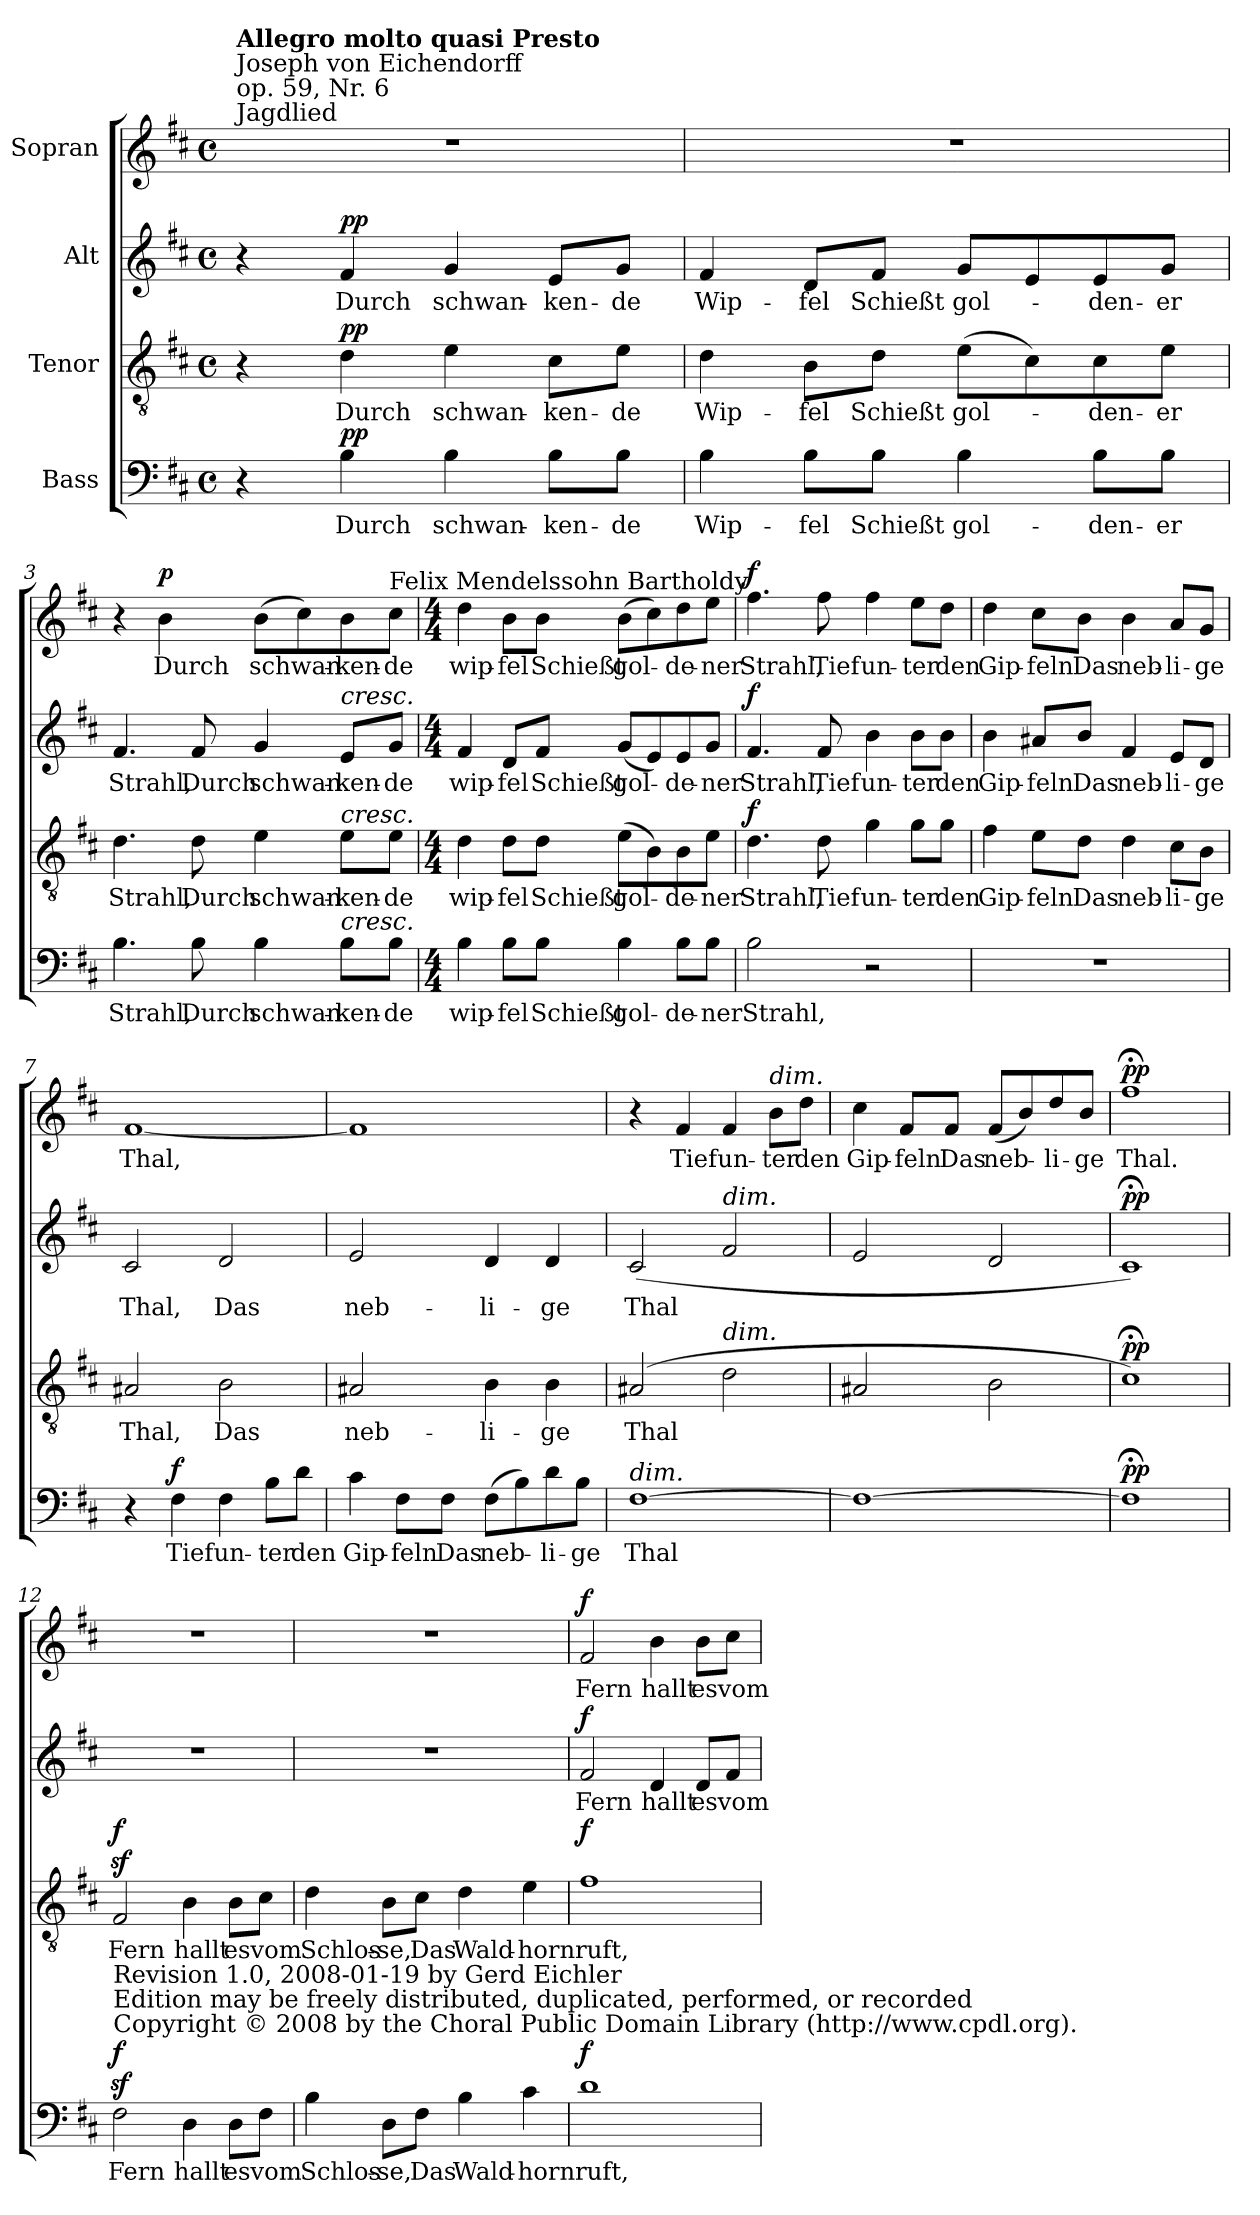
**kern	**text	**dynam	**kern	**text	**dynam	**kern	**text	**dynam	**kern	**text	**dynam
*part4	*part4	*part4	*part3	*part3	*part3	*part2	*part2	*part2	*part1	*part1	*part1
*staff4	*staff4	*staff4	*staff3	*staff3	*staff3	*staff2	*staff2	*staff2	*staff1	*staff1	*staff1
*I"Bass	*	*	*I"Tenor	*	*	*I"Alt	*	*	*I"Sopran	*	*
*clefF4	*	*	*clefGv2	*	*	*clefG2	*	*	*clefG2	*	*
*k[f#c#]	*	*	*k[f#c#]	*	*	*k[f#c#]	*	*	*k[f#c#]	*	*
*D:	*	*	*D:	*	*	*D:	*	*	*D:	*	*
*M4/4	*	*	*M4/4	*	*	*M4/4	*	*	*M4/4	*	*
*met(c)	*	*	*met(c)	*	*	*met(c)	*	*	*met(c)	*	*
*MM120	*	*	*MM120	*	*	*MM120	*	*	*MM120	*	*
=1	=1	=1	=1	=1	=1	=1	=1	=1	=1	=1	=1
!	!	!	!	!	!	!	!	!	!LO:TX:a:t=Jagdlied	!	!
!	!	!	!	!	!	!	!	!	!LO:TX:a:t=op. 59, Nr. 6	!	!
!	!	!	!	!	!	!	!	!	!LO:TX:a:t=Joseph von Eichendorff	!	!
!	!	!	!	!	!	!	!	!	!LO:TX:a:B:t=Allegro molto quasi Presto	!	!
4r	.	.	4r	.	.	4r	.	.	1r	.	.
!	!LO:LY:b	!LO:DY:b	!	!LO:LY:b	!LO:DY:b	!	!LO:LY:b	!LO:DY:b	!	!	!
4B\	Durch	pp	4d\	Durch	pp	4f#/	Durch	pp	.	.	.
!	!LO:LY:b	!	!	!LO:LY:b	!	!	!LO:LY:b	!	!	!	!
4B\	schwan-	.	4e\	schwan-	.	4g/	schwan-	.	.	.	.
!	!LO:LY:b	!	!	!LO:LY:b	!	!	!LO:LY:b	!	!	!	!
8B\L	-ken-	.	8c#\L	-ken-	.	8e/L	-ken-	.	.	.	.
!	!LO:LY:b	!	!	!LO:LY:b	!	!	!LO:LY:b	!	!	!	!
8B\J	-de	.	8e\J	-de	.	8g/J	-de	.	.	.	.
=2	=2	=2	=2	=2	=2	=2	=2	=2	=2	=2	=2
!	!LO:LY:b	!	!	!LO:LY:b	!	!	!LO:LY:b	!	!	!	!
4B\	Wip-	.	4d\	Wip-	.	4f#/	Wip-	.	1r	.	.
!	!LO:LY:b	!	!	!LO:LY:b	!	!	!LO:LY:b	!	!	!	!
8B\L	-fel	.	8B\L	-fel	.	8d/L	-fel	.	.	.	.
!	!LO:LY:b	!	!	!LO:LY:b	!	!	!LO:LY:b	!	!	!	!
8B\J	Schießt	.	8d\J	Schießt	.	8f#/J	Schießt	.	.	.	.
!	!LO:LY:b	!	!	!LO:LY:b	!	!	!LO:LY:b	!	!	!	!
4B\	gol-	.	(>8e\L	gol-	.	8g/L	gol-	.	.	.	.
.	.	.	8c#\)	.	.	8e/	.	.	.	.	.
!	!LO:LY:b	!	!	!LO:LY:b	!	!	!LO:LY:b	!	!	!	!
8B\L	-den-	.	8c#\	-den-	.	8e/	-den-	.	.	.	.
!	!LO:LY:b	!	!	!LO:LY:b	!	!	!LO:LY:b	!	!	!	!
8B\J	-er	.	8e\J	-er	.	8g/J	-er	.	.	.	.
=3	=3	=3	=3	=3	=3	=3	=3	=3	=3	=3	=3
!	!LO:LY:b	!	!	!LO:LY:b	!	!	!LO:LY:b	!	!	!	!
4.B\	Strahl,	.	4.d\	Strahl,	.	4.f#/	Strahl,	.	4r	.	.
!	!	!	!	!	!	!	!	!	!	!LO:LY:b	!LO:DY:b
.	.	.	.	.	.	.	.	.	4b\	Durch	p
!	!LO:LY:b	!	!	!LO:LY:b	!	!	!LO:LY:b	!	!	!	!
8B\	Durch	.	8d\	Durch	.	8f#/	Durch	.	.	.	.
!	!LO:LY:b	!	!	!LO:LY:b	!	!	!LO:LY:b	!	!	!LO:LY:b	!
4B\	schwan-	.	4e\	schwan-	.	4g/	schwan-	.	(>8b\L	schwan-	.
.	.	.	.	.	.	.	.	.	8cc#\)	.	.
!	!	!	!	!	!	!LO:TX:a:i:t=cresc.	!	!	!	!	!
!	!	!	!LO:TX:a:i:t=cresc.	!	!	!	!	!	!	!	!
!LO:TX:a:i:t=cresc.	!	!	!	!	!	!	!	!	!	!	!
!	!LO:LY:b	!	!	!LO:LY:b	!	!	!LO:LY:b	!	!	!LO:LY:b	!
8B\L	-ken-	.	8e\L	-ken-	.	8e/L	-ken-	.	8b\	-ken-	.
!	!	!	!	!	!	!	!	!	!LO:TX:a:t=Felix Mendelssohn Bartholdy	!	!
!	!LO:LY:b	!	!	!LO:LY:b	!	!	!LO:LY:b	!	!	!LO:LY:b	!
8B\J	-de	.	8e\J	-de	.	8g/J	-de	.	8cc#\J	-de	.
!!LO:LB:g=z
=4	=4	=4	=4	=4	=4	=4	=4	=4	=4	=4	=4
*M4/4	*	*	*M4/4	*	*	*M4/4	*	*	*M4/4	*	*
!	!LO:LY:b	!	!	!LO:LY:b	!	!	!LO:LY:b	!	!	!LO:LY:b	!
4B\	wip-	.	4d\	wip-	.	4f#/	wip-	.	4dd\	wip-	.
!	!LO:LY:b	!	!	!LO:LY:b	!	!	!LO:LY:b	!	!	!LO:LY:b	!
8B\L	-fel	.	8d\L	-fel	.	8d/L	-fel	.	8b\L	-fel	.
!	!LO:LY:b	!	!	!LO:LY:b	!	!	!LO:LY:b	!	!	!LO:LY:b	!
8B\J	Schießt	.	8d\J	Schießt	.	8f#/J	Schießt	.	8b\J	Schießt	.
!	!LO:LY:b	!	!	!LO:LY:b	!	!	!LO:LY:b	!	!	!LO:LY:b	!
4B\	gol-	.	(>8e\L	gol-	.	(<8g/L	gol-	.	(>8b\L	gol-	.
.	.	.	8B\)	.	.	8e/)	.	.	8cc#\)	.	.
!	!LO:LY:b	!	!	!LO:LY:b	!	!	!LO:LY:b	!	!	!LO:LY:b	!
8B\L	-de-	.	8B\	-de-	.	8e/	-de-	.	8dd\	-de-	.
!	!LO:LY:b	!	!	!LO:LY:b	!	!	!LO:LY:b	!	!	!LO:LY:b	!
8B\J	-ner	.	8e\J	-ner	.	8g/J	-ner	.	8ee\J	-ner	.
=5	=5	=5	=5	=5	=5	=5	=5	=5	=5	=5	=5
!	!LO:LY:b	!	!	!LO:LY:b	!LO:DY:b	!	!LO:LY:b	!LO:DY:b	!	!LO:LY:b	!LO:DY:b
2B\	Strahl,	.	4.d\	Strahl,	f	4.f#/	Strahl,	f	4.ff#\	Strahl,	f
!	!	!	!	!LO:LY:b	!	!	!LO:LY:b	!	!	!LO:LY:b	!
.	.	.	8d\	Tief	.	8f#/	Tief	.	8ff#\	Tief	.
!	!	!	!	!LO:LY:b	!	!	!LO:LY:b	!	!	!LO:LY:b	!
2r	.	.	4g\	un-	.	4b\	un-	.	4ff#\	un-	.
!	!	!	!	!LO:LY:b	!	!	!LO:LY:b	!	!	!LO:LY:b	!
.	.	.	8g\L	-ter	.	8b\L	-ter	.	8ee\L	-ter	.
!	!	!	!	!LO:LY:b	!	!	!LO:LY:b	!	!	!LO:LY:b	!
.	.	.	8g\J	den	.	8b\J	den	.	8dd\J	den	.
=6	=6	=6	=6	=6	=6	=6	=6	=6	=6	=6	=6
!	!	!	!	!LO:LY:b	!	!	!LO:LY:b	!	!	!LO:LY:b	!
1r	.	.	4f#\	Gip-	.	4b\	Gip-	.	4dd\	Gip-	.
!	!	!	!	!LO:LY:b	!	!	!LO:LY:b	!	!	!LO:LY:b	!
.	.	.	8e\L	-feln	.	8a#X/L	-feln	.	8cc#\L	-feln	.
!	!	!	!	!LO:LY:b	!	!	!LO:LY:b	!	!	!LO:LY:b	!
.	.	.	8d\J	Das	.	8b/J	Das	.	8b\J	Das	.
!	!	!	!	!LO:LY:b	!	!	!LO:LY:b	!	!	!LO:LY:b	!
.	.	.	4d\	neb-	.	4f#/	neb-	.	4b\	neb-	.
!	!	!	!	!LO:LY:b	!	!	!LO:LY:b	!	!	!LO:LY:b	!
.	.	.	8c#\L	-li-	.	8e/L	-li-	.	8a/L	-li-	.
!	!	!	!	!LO:LY:b	!	!	!LO:LY:b	!	!	!LO:LY:b	!
.	.	.	8B\J	-ge	.	8d/J	-ge	.	8g/J	-ge	.
!!LO:PB:g=z
=7	=7	=7	=7	=7	=7	=7	=7	=7	=7	=7	=7
!	!	!	!	!LO:LY:b	!	!	!LO:LY:b	!	!	!LO:LY:b	!
4r	.	.	2A#X/	Thal,	.	2c#/	Thal,	.	[1f#	Thal,	.
!	!LO:LY:b	!LO:DY:b	!	!	!	!	!	!	!	!	!
4F#\	Tief	f	.	.	.	.	.	.	.	.	.
!	!LO:LY:b	!	!	!LO:LY:b	!	!	!LO:LY:b	!	!	!	!
4F#\	un-	.	2B\	Das	.	2d/	Das	.	.	.	.
!	!LO:LY:b	!	!	!	!	!	!	!	!	!	!
8B\L	-ter	.	.	.	.	.	.	.	.	.	.
!	!LO:LY:b	!	!	!	!	!	!	!	!	!	!
8d\J	den	.	.	.	.	.	.	.	.	.	.
=8	=8	=8	=8	=8	=8	=8	=8	=8	=8	=8	=8
!	!LO:LY:b	!	!	!LO:LY:b	!	!	!LO:LY:b	!	!	!	!
4c#\	Gip-	.	2A#X/	neb-	.	2e/	neb-	.	1f#]	.	.
!	!LO:LY:b	!	!	!	!	!	!	!	!	!	!
8F#\L	-feln	.	.	.	.	.	.	.	.	.	.
!	!LO:LY:b	!	!	!	!	!	!	!	!	!	!
8F#\J	Das	.	.	.	.	.	.	.	.	.	.
!	!LO:LY:b	!	!	!LO:LY:b	!	!	!LO:LY:b	!	!	!	!
(>8F#\L	neb-	.	4B\	-li-	.	4d/	-li-	.	.	.	.
8B\)	.	.	.	.	.	.	.	.	.	.	.
!	!LO:LY:b	!	!	!LO:LY:b	!	!	!LO:LY:b	!	!	!	!
8d\	-li-	.	4B\	-ge	.	4d/	-ge	.	.	.	.
!	!LO:LY:b	!	!	!	!	!	!	!	!	!	!
8B\J	-ge	.	.	.	.	.	.	.	.	.	.
=9	=9	=9	=9	=9	=9	=9	=9	=9	=9	=9	=9
!LO:TX:a:i:t=dim.	!	!	!	!	!	!	!	!	!	!	!
!	!LO:LY:b	!	!	!LO:LY:b	!	!	!LO:LY:b	!	!	!	!
[1F#	Thal	.	(<2A#X/	Thal	.	(<2c#/	Thal	.	4r	.	.
!	!	!	!	!	!	!	!	!	!	!LO:LY:b	!
.	.	.	.	.	.	.	.	.	4f#/	Tief	.
!	!	!	!	!	!	!LO:TX:a:i:t=dim.	!	!	!	!	!
!	!	!	!LO:TX:a:i:t=dim.	!	!	!	!	!	!	!	!
!	!	!	!	!	!	!	!	!	!	!LO:LY:b	!
.	.	.	2d\	.	.	2f#/	.	.	4f#/	un-	.
!	!	!	!	!	!	!	!	!	!LO:TX:a:i:t=dim.	!	!
!	!	!	!	!	!	!	!	!	!	!LO:LY:b	!
.	.	.	.	.	.	.	.	.	8b\L	-ter	.
!	!	!	!	!	!	!	!	!	!	!LO:LY:b	!
.	.	.	.	.	.	.	.	.	8dd\J	den	.
=10	=10	=10	=10	=10	=10	=10	=10	=10	=10	=10	=10
!	!	!	!	!	!	!	!	!	!	!LO:LY:b	!
1F#_	.	.	2A#X/	.	.	2e/	.	.	4cc#\	Gip-	.
!	!	!	!	!	!	!	!	!	!	!LO:LY:b	!
.	.	.	.	.	.	.	.	.	8f#/L	-feln	.
!	!	!	!	!	!	!	!	!	!	!LO:LY:b	!
.	.	.	.	.	.	.	.	.	8f#/J	Das	.
!	!	!	!	!	!	!	!	!	!	!LO:LY:b	!
.	.	.	2B\	.	.	2d/	.	.	(<8f#/L	neb-	.
.	.	.	.	.	.	.	.	.	8b/)	.	.
!	!	!	!	!	!	!	!	!	!	!LO:LY:b	!
.	.	.	.	.	.	.	.	.	8dd/	-li-	.
!	!	!	!	!	!	!	!	!	!	!LO:LY:b	!
.	.	.	.	.	.	.	.	.	8b/J	-ge	.
=11	=11	=11	=11	=11	=11	=11	=11	=11	=11	=11	=11
!	!	!LO:DY:b	!	!	!LO:DY:b	!	!	!LO:DY:b	!	!LO:LY:b	!LO:DY:b
1F#;<]	.	pp	1c#;<)	.	pp	1c#;)	.	pp	1ff#;<	Thal.	pp
!!LO:LB:g=z
=12	=12	=12	=12	=12	=12	=12	=12	=12	=12	=12	=12
!LO:TX:a:t=Copyright © 2008 by the Choral Public Domain Library (http&colon;//www.cpdl.org).	!	!	!	!	!	!	!	!	!	!	!
!LO:TX:a:t=Edition may be freely distributed, duplicated, performed, or recorded	!	!	!	!	!	!	!	!	!	!	!
!LO:TX:a:t=Revision 1.0, 2008-01-19 by Gerd Eichler	!	!	!	!	!	!	!	!	!	!	!
!	!LO:LY:b	!LO:DY:b	!	!LO:LY:b	!LO:DY:b	!	!	!	!	!	!
2F#z<\	Fern	f	2F#z</	Fern	f	1r	.	.	1r	.	.
!	!LO:LY:b	!	!	!LO:LY:b	!	!	!	!	!	!	!
4D\	hallt	.	4B\	hallt	.	.	.	.	.	.	.
!	!LO:LY:b	!	!	!LO:LY:b	!	!	!	!	!	!	!
8D\L	es	.	8B\L	es	.	.	.	.	.	.	.
!	!LO:LY:b	!	!	!LO:LY:b	!	!	!	!	!	!	!
8F#\J	vom	.	8c#\J	vom	.	.	.	.	.	.	.
=13	=13	=13	=13	=13	=13	=13	=13	=13	=13	=13	=13
!	!LO:LY:b	!	!	!LO:LY:b	!	!	!	!	!	!	!
4B\	Schlos-	.	4d\	Schlos-	.	1r	.	.	1r	.	.
!	!LO:LY:b	!	!	!LO:LY:b	!	!	!	!	!	!	!
8D\L	-se,	.	8B\L	-se,	.	.	.	.	.	.	.
!	!LO:LY:b	!	!	!LO:LY:b	!	!	!	!	!	!	!
8F#\J	Das	.	8c#\J	Das	.	.	.	.	.	.	.
!	!LO:LY:b	!	!	!LO:LY:b	!	!	!	!	!	!	!
4B\	Wald-	.	4d\	Wald-	.	.	.	.	.	.	.
!	!LO:LY:b	!	!	!LO:LY:b	!	!	!	!	!	!	!
4c#\	-horn	.	4e\	-horn	.	.	.	.	.	.	.
=14	=14	=14	=14	=14	=14	=14	=14	=14	=14	=14	=14
!	!LO:LY:b	!LO:DY:b	!	!LO:LY:b	!LO:DY:b	!	!LO:LY:b	!LO:DY:b	!	!LO:LY:b	!LO:DY:b
1d	ruft,	f	1f#	ruft,	f	2f#/	Fern	f	2f#/	Fern	f
!	!	!	!	!	!	!	!LO:LY:b	!	!	!LO:LY:b	!
.	.	.	.	.	.	4d/	hallt	.	4b\	hallt	.
!	!	!	!	!	!	!	!LO:LY:b	!	!	!LO:LY:b	!
.	.	.	.	.	.	8d/L	es	.	8b\L	es	.
!	!	!	!	!	!	!	!LO:LY:b	!	!	!LO:LY:b	!
.	.	.	.	.	.	8f#/J	vom	.	8cc#\J	vom	.
=	=	=	=	=	=	=	=	=	=	=	=
*-	*-	*-	*-	*-	*-	*-	*-	*-	*-	*-	*-
